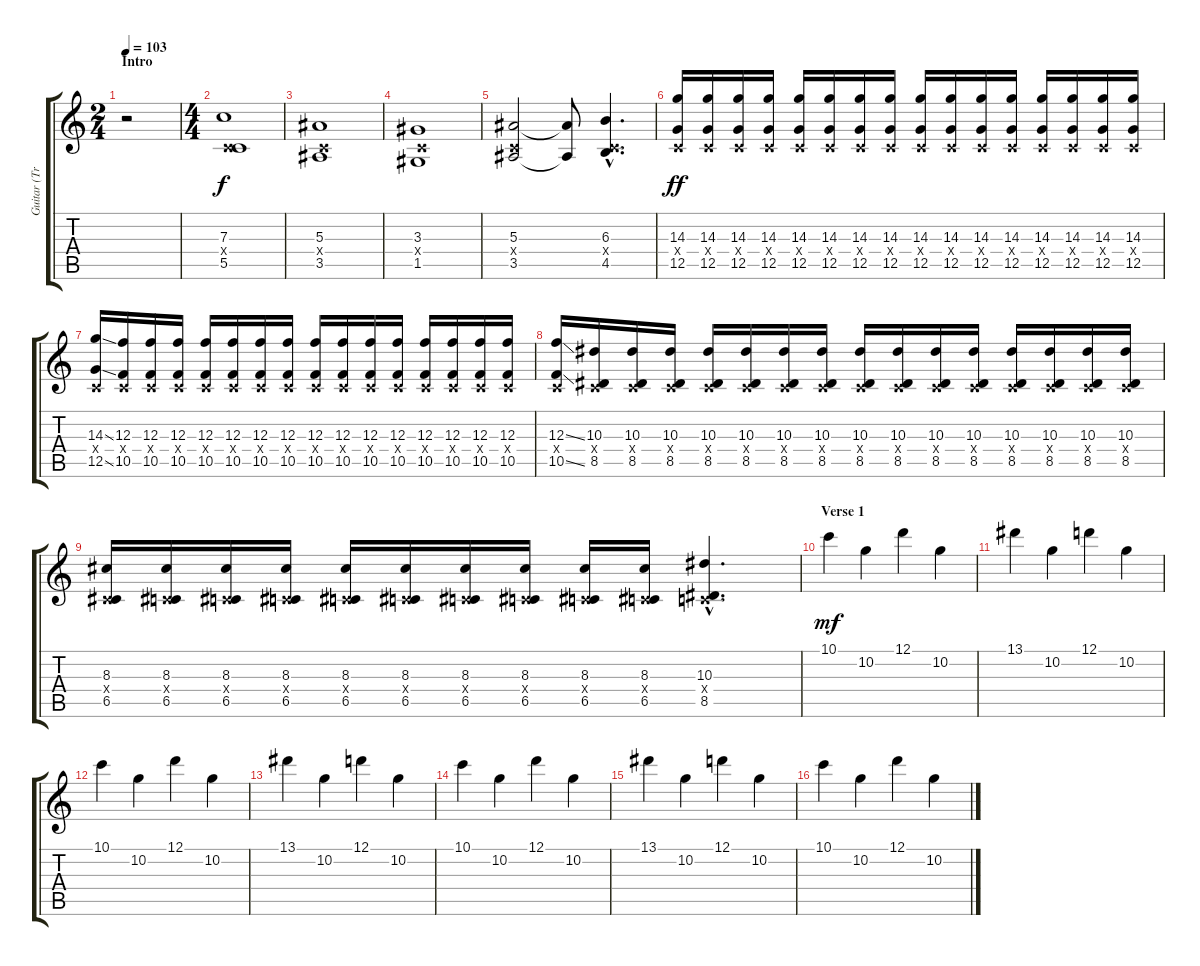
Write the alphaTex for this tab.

\track ("Guitar (Tripp Rex Eisen)" "Guitar (Tr") {instrument overdrivenguitar}
\staff {score tabs}
\tuning (D4 A3 F3 C3 G2 C2) {hide}
\ts (2 4)
\section ("" "Intro")
\tempo 103
\clef g2
\ks c
r.2{dy f instrument overdrivenguitar} |
\ts (4 4)
(7.3 0.4{x} 5.5).1 |
(5.3 0.4{x} 3.5).1 |
(3.3 0.4{x} 1.5).1 |
(5.3 0.4{x} 3.5).2 (5.3{t} 3.5{t}).8 (6.3{hac} 0.4{hac x} 4.5{hac}).4{d} |
(14.3 0.4{x} 12.5).16{dy ff} (14.3 0.4{x} 12.5).16 (14.3 0.4{x} 12.5).16 (14.3 0.4{x} 12.5).16 (14.3 0.4{x} 12.5).16 (14.3 0.4{x} 12.5).16 (14.3 0.4{x} 12.5).16 (14.3 0.4{x} 12.5).16 (14.3 0.4{x} 12.5).16 (14.3 0.4{x} 12.5).16 (14.3 0.4{x} 12.5).16 (14.3 0.4{x} 12.5).16 (14.3 0.4{x} 12.5).16 (14.3 0.4{x} 12.5).16 (14.3 0.4{x} 12.5).16 (14.3 0.4{x} 12.5).16 |
(14.3{ss} 0.4{x} 12.5{ss}).16 (12.3 0.4{x} 10.5).16 (12.3 0.4{x} 10.5).16 (12.3 0.4{x} 10.5).16 (12.3 0.4{x} 10.5).16 (12.3 0.4{x} 10.5).16 (12.3 0.4{x} 10.5).16 (12.3 0.4{x} 10.5).16 (12.3 0.4{x} 10.5).16 (12.3 0.4{x} 10.5).16 (12.3 0.4{x} 10.5).16 (12.3 0.4{x} 10.5).16 (12.3 0.4{x} 10.5).16 (12.3 0.4{x} 10.5).16 (12.3 0.4{x} 10.5).16 (12.3 0.4{x} 10.5).16 |
(12.3{ss} 0.4{x} 10.5{ss}).16 (10.3 0.4{x} 8.5).16 (10.3 0.4{x} 8.5).16 (10.3 0.4{x} 8.5).16 (10.3 0.4{x} 8.5).16 (10.3 0.4{x} 8.5).16 (10.3 0.4{x} 8.5).16 (10.3 0.4{x} 8.5).16 (10.3 0.4{x} 8.5).16 (10.3 0.4{x} 8.5).16 (10.3 0.4{x} 8.5).16 (10.3 0.4{x} 8.5).16 (10.3 0.4{x} 8.5).16 (10.3 0.4{x} 8.5).16 (10.3 0.4{x} 8.5).16 (10.3 0.4{x} 8.5).16 |
(8.3 0.4{x} 6.5).16 (8.3 0.4{x} 6.5).16 (8.3 0.4{x} 6.5).16 (8.3 0.4{x} 6.5).16 (8.3 0.4{x} 6.5).16 (8.3 0.4{x} 6.5).16 (8.3 0.4{x} 6.5).16 (8.3 0.4{x} 6.5).16 (8.3 0.4{x} 6.5).16 (8.3 0.4{x} 6.5).16 (10.3{hac} 0.4{hac x} 8.5{hac}).4{d} |
\section ("" "Verse 1")
10.1.4{dy mf} 10.2.4 12.1.4 10.2.4 |
13.1.4 10.2.4 12.1.4 10.2.4 |
10.1.4 10.2.4 12.1.4 10.2.4 |
13.1.4 10.2.4 12.1.4 10.2.4 |
10.1.4 10.2.4 12.1.4 10.2.4 |
13.1.4 10.2.4 12.1.4 10.2.4 |
10.1.4 10.2.4 12.1.4 10.2.4
